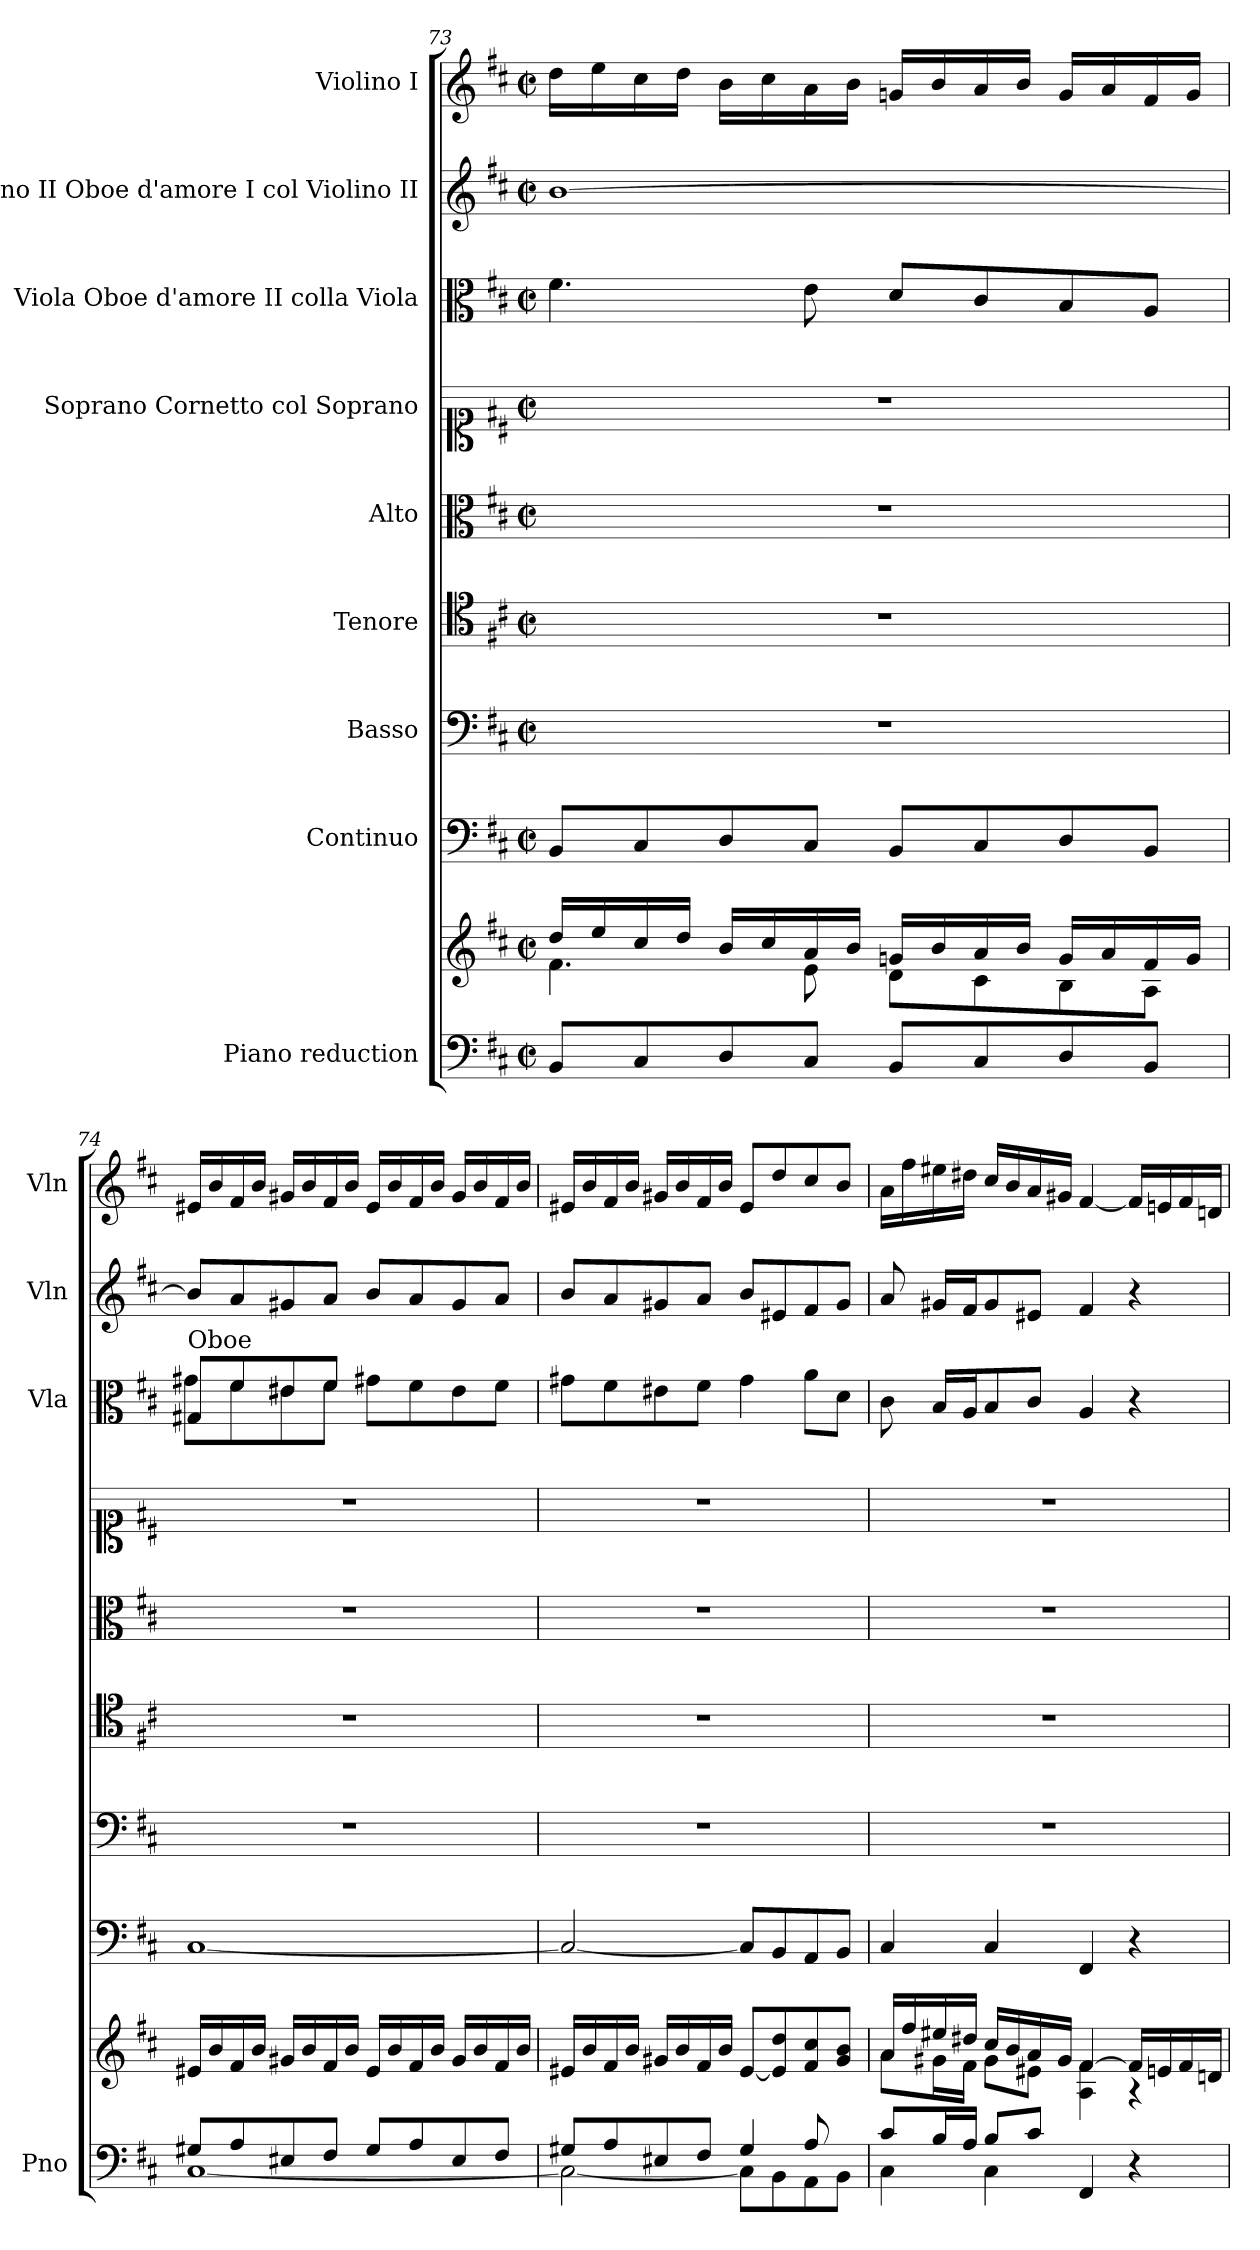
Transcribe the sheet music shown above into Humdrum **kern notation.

**kern	**kern	**kern	**kern	**kern	**kern	**kern	**kern	**kern	**kern
*part9	*part9	*part8	*part7	*part6	*part5	*part4	*part3	*part2	*part1
*staff10	*staff9	*staff8	*staff7	*staff6	*staff5	*staff4	*staff3	*staff2	*staff1
*I"Piano reduction	*	*I"Continuo	*I"Basso	*I"Tenore	*I"Alto	*I"Soprano Cornetto col Soprano	*I"Viola Oboe d'amore II colla Viola	*I"Violino II Oboe d'amore I col Violino II	*I"Violino I
*I'Pno	*	*	*	*	*	*	*I'Vla	*I'Vln	*I'Vln
*clefF4	*clefG2	*clefF4	*clefF4	*clefC4	*clefC3	*clefC1	*clefC3	*clefG2	*clefG2
*k[f#c#]	*k[f#c#]	*k[f#c#]	*k[f#c#]	*k[f#c#]	*k[f#c#]	*k[f#c#]	*k[f#c#]	*k[f#c#]	*k[f#c#]
*M2/2	*M2/2	*M2/2	*M2/2	*M2/2	*M2/2	*M2/2	*M2/2	*M2/2	*M2/2
*met(c|)	*met(c|)	*met(c|)	*met(c|)	*met(c|)	*met(c|)	*met(c|)	*met(c|)	*met(c|)	*met(c|)
=73	=73	=73	=73	=73	=73	=73	=73	=73	=73
*	*^	*	*	*	*	*	*	*	*
8BB/L	16dd/LL	4.f#\	8BB/L	1r	1r	1r	1r	4.f#\	[1b	16dd\LL
.	16ee/	.	.	.	.	.	.	.	.	16ee\
8C#/	16cc#/	.	8C#/	.	.	.	.	.	.	16cc#\
.	16dd/JJ	.	.	.	.	.	.	.	.	16dd\JJ
8D/	16b/LL	.	8D/	.	.	.	.	.	.	16b\LL
.	16cc#/	.	.	.	.	.	.	.	.	16cc#\
8C#/J	16a/	8e\	8C#/J	.	.	.	.	8e\	.	16a\
.	16b/JJ	.	.	.	.	.	.	.	.	16b\JJ
8BB/L	16gn/LL	8d\L	8BB/L	.	.	.	.	8d/L	.	16gn/LL
.	16b/	.	.	.	.	.	.	.	.	16b/
8C#/	16a/	8c#\	8C#/	.	.	.	.	8c#/	.	16a/
.	16b/JJ	.	.	.	.	.	.	.	.	16b/JJ
8D/	16g/LL	8B\	8D/	.	.	.	.	8B/	.	16g/LL
.	16a/	.	.	.	.	.	.	.	.	16a/
8BB/J	16f#/	8A\J	8BB/J	.	.	.	.	8A/J	.	16f#/
.	16g/JJ	.	.	.	.	.	.	.	.	16g/JJ
*	*v	*v	*	*	*	*	*	*	*	*
=74	=74	=74	=74	=74	=74	=74	=74	=74	=74
*^	*	*	*	*	*	*	*^	*	*
!	!	!	!	!	!	!	!	!LO:TX:a:t=Oboe	!	!	!
8G#X/L	[1C#	16e#X/LL	[1C#	1r	1r	1r	1r	8G#X/L	8g#X!\L	8b/L]	16e#X/LL
.	.	16b/	.	.	.	.	.	.	.	.	16b/
8A/	.	16f#/	.	.	.	.	.	8f#/	8f#\	8a/	16f#/
.	.	16b/JJ	.	.	.	.	.	.	.	.	16b/JJ
8E#X/	.	16g#X/LL	.	.	.	.	.	8e#X/	8e#\	8g#X/	16g#X/LL
.	.	16b/	.	.	.	.	.	.	.	.	16b/
8F#/J	.	16f#/	.	.	.	.	.	8f#/J	8f#\J	8a/J	16f#/
.	.	16b/JJ	.	.	.	.	.	.	.	.	16b/JJ
8G#/L	.	16e#/LL	.	.	.	.	.	8g#X\L	2ryy	8b/L	16e#/LL
.	.	16b/	.	.	.	.	.	.	.	.	16b/
8A/	.	16f#/	.	.	.	.	.	8f#\	.	8a/	16f#/
.	.	16b/JJ	.	.	.	.	.	.	.	.	16b/JJ
8E#/	.	16g#/LL	.	.	.	.	.	8e#\	.	8g#/	16g#/LL
.	.	16b/	.	.	.	.	.	.	.	.	16b/
8F#/J	.	16f#/	.	.	.	.	.	8f#\J	.	8a/J	16f#/
.	.	16b/JJ	.	.	.	.	.	.	.	.	16b/JJ
*	*	*	*	*	*	*	*	*v	*v	*	*
!!LO:PB:g=z
=75	=75	=75	=75	=75	=75	=75	=75	=75	=75	=75
*	*	*^	*	*	*	*	*	*	*	*
8G#X/L	2C#\_	16e#X/LL	2..ryy	2C#/_	1r	1r	1r	1r	8g#X\L	8b/L	16e#X/LL
.	.	16b/	.	.	.	.	.	.	.	.	16b/
8A/	.	16f#/	.	.	.	.	.	.	8f#\	8a/	16f#/
.	.	16b/JJ	.	.	.	.	.	.	.	.	16b/JJ
8E#X/	.	16g#X/LL	.	.	.	.	.	.	8e#X\	8g#X/	16g#X/LL
.	.	16b/	.	.	.	.	.	.	.	.	16b/
8F#/J	.	16f#/	.	.	.	.	.	.	8f#\J	8a/J	16f#/
.	.	16b/JJ	.	.	.	.	.	.	.	.	16b/JJ
4G#/	8C#\L]	[8e#/L	.	8C#/L]	.	.	.	.	4g#\	8b/L	8e#/L
.	8BB\	8e#/] 8dd/	.	8BB/	.	.	.	.	.	8e#X/	8dd/
8A/L	8AA\	8f#/ 8cc#/	.	8AA/	.	.	.	.	8a\L	8f#/	8cc#/
8ryy	8BB\J	8g#/ 8b/J	8d\J	8BB/J	.	.	.	.	8d\J	8g#/J	8b/J
=76	=76	=76	=76	=76	=76	=76	=76	=76	=76	=76	=76
8c#/L	4C#\	16a/LL	8a\L	4C#/	1r	1r	1r	1r	8c#\	8a/	16a\LL
.	.	16ff#/	.	.	.	.	.	.	.	.	16ff#\
16B/L	.	16ee#X/	16g#X\L	.	.	.	.	.	16B/LL	16g#X/LL	16ee#X\
16A/JJ	.	16dd#X/JJ	16f#\JJ	.	.	.	.	.	16A/J	16f#/J	16dd#X\JJ
8B/L	4C#\	16cc#/LL	8g#\L	4C#/	.	.	.	.	8B/	8g#/	16cc#/LL
.	.	16b/	.	.	.	.	.	.	.	.	16b/
8c#/J	.	16a/	8e#X\J	.	.	.	.	.	8c#/J	8e#X/J	16a/
.	.	16g#/JJ	.	.	.	.	.	.	.	.	16g#X/JJ
4FF#/	2ryy	[4f#/	4A\ 4f#\	4FF#/	.	.	.	.	4A/	4f#/	[4f#/
4r	.	16f#/LL]	4rA	4r	.	.	.	.	4r	4r	16f#/LL]
.	.	16en/	.	.	.	.	.	.	.	.	16en/
.	.	16f#/	.	.	.	.	.	.	.	.	16f#/
.	.	16dn/JJ	.	.	.	.	.	.	.	.	16dn/JJ
*v	*v	*	*	*	*	*	*	*	*	*	*
*	*v	*v	*	*	*	*	*	*	*	*
=	=	=	=	=	=	=	=	=	=
*-	*-	*-	*-	*-	*-	*-	*-	*-	*-
